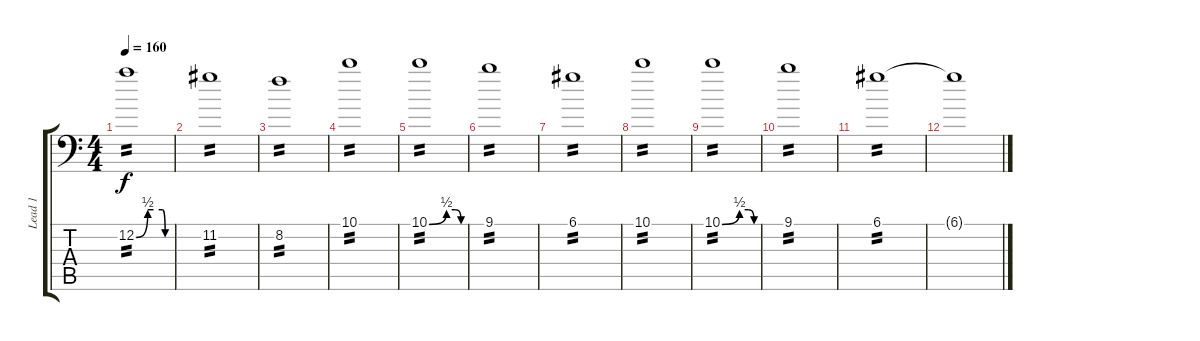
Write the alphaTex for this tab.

\track ("Lead 1" "Lead 1") {instrument distortionguitar}
\staff {score tabs}
\tuning (D4 A3 F3 C3 G2 A1) {hide}
\ts (4 4)
\tempo 160
\clef f4
\ks c
12.2{be (custom 0 0 20 2 30 2 45 2 50 0 60 0)}.1{tp 2 dy f} |
11.2.1{tp 2} |
8.2.1{tp 2} |
10.1.1{tp 2} |
10.1{be (custom 0 0 30 2 45 2 55 0 60 0)}.1{tp 2} |
9.1.1{tp 2} |
6.1.1{tp 2} |
10.1.1{tp 2} |
10.1{be (custom 0 0 30 2 45 2 55 0 60 0)}.1{tp 2} |
9.1.1{tp 2} |
6.1.1{tp 2} |
6.1{t}.1
